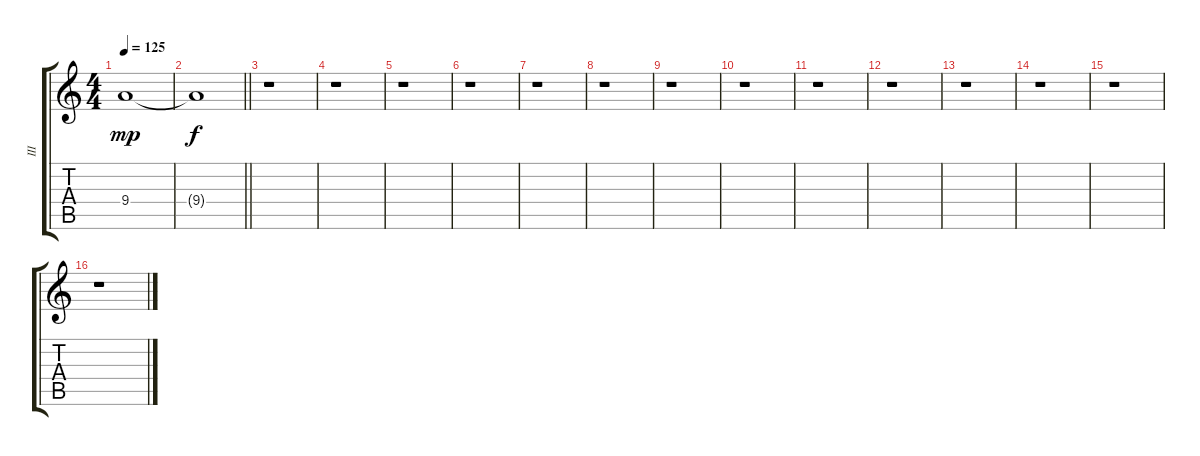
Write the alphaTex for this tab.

\track ("III" "III") {instrument distortionguitar}
\staff {score tabs}
\tuning (D4 A3 F3 C3 G2 D2) {hide}
\ts (4 4)
\tempo 125
\clef g2
\ks c
9.4.1{dy mp} |
\barLineRight lightlight
9.4{t}.1{dy f volume 8} |
\section ("" "")
r.1 |
r.1 |
r.1 |
r.1 |
r.1 |
r.1 |
r.1 |
r.1 |
r.1 |
r.1 |
r.1 |
r.1 |
r.1 |
r.1
